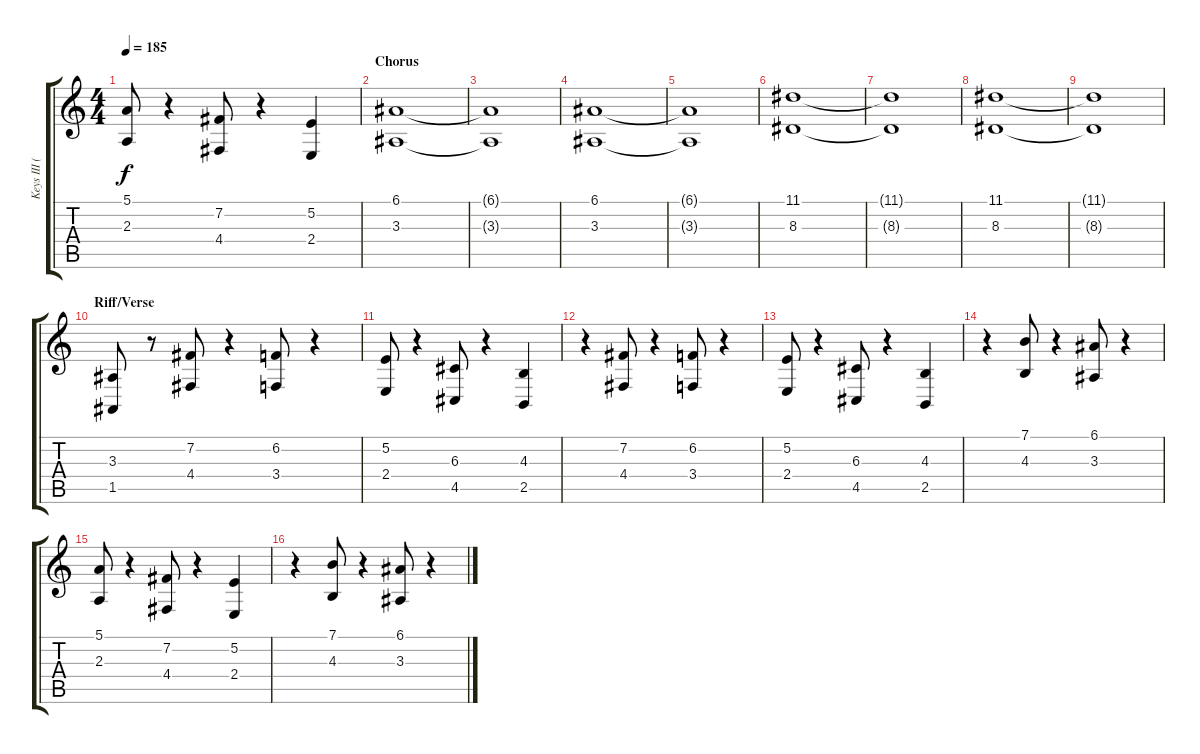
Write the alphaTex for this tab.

\track ("Keys III (Choirs)" "Keys III (") {instrument choiraahs}
\staff {score tabs}
\tuning (E4 B3 G3 D3 A2 D2) {hide}
\ts (4 4)
\tempo 185
\clef g2
\ks c
(5.1 2.3).8{dy f} r.4 (7.2 4.4).8 r.4 (5.2 2.4).4 |
\section ("" "Chorus")
(6.1 3.3).1 |
(6.1{t} 3.3{t}).1 |
(6.1 3.3).1 |
(6.1{t} 3.3{t}).1 |
(11.1 8.3).1 |
(11.1{t} 8.3{t}).1 |
(11.1 8.3).1 |
(11.1{t} 8.3{t}).1 |
\section ("" "Riff/Verse")
(3.3 1.5).8 r.8 (7.2 4.4).8 r.4 (6.2 3.4).8 r.4 |
(5.2 2.4).8 r.4 (6.3 4.5).8 r.4 (4.3 2.5).4 |
r.4 (7.2 4.4).8 r.4 (6.2 3.4).8 r.4 |
(5.2 2.4).8 r.4 (6.3 4.5).8 r.4 (4.3 2.5).4 |
r.4 (7.1 4.3).8 r.4 (6.1 3.3).8 r.4 |
(5.1 2.3).8 r.4 (7.2 4.4).8 r.4 (5.2 2.4).4 |
r.4 (7.1 4.3).8 r.4 (6.1 3.3).8 r.4
